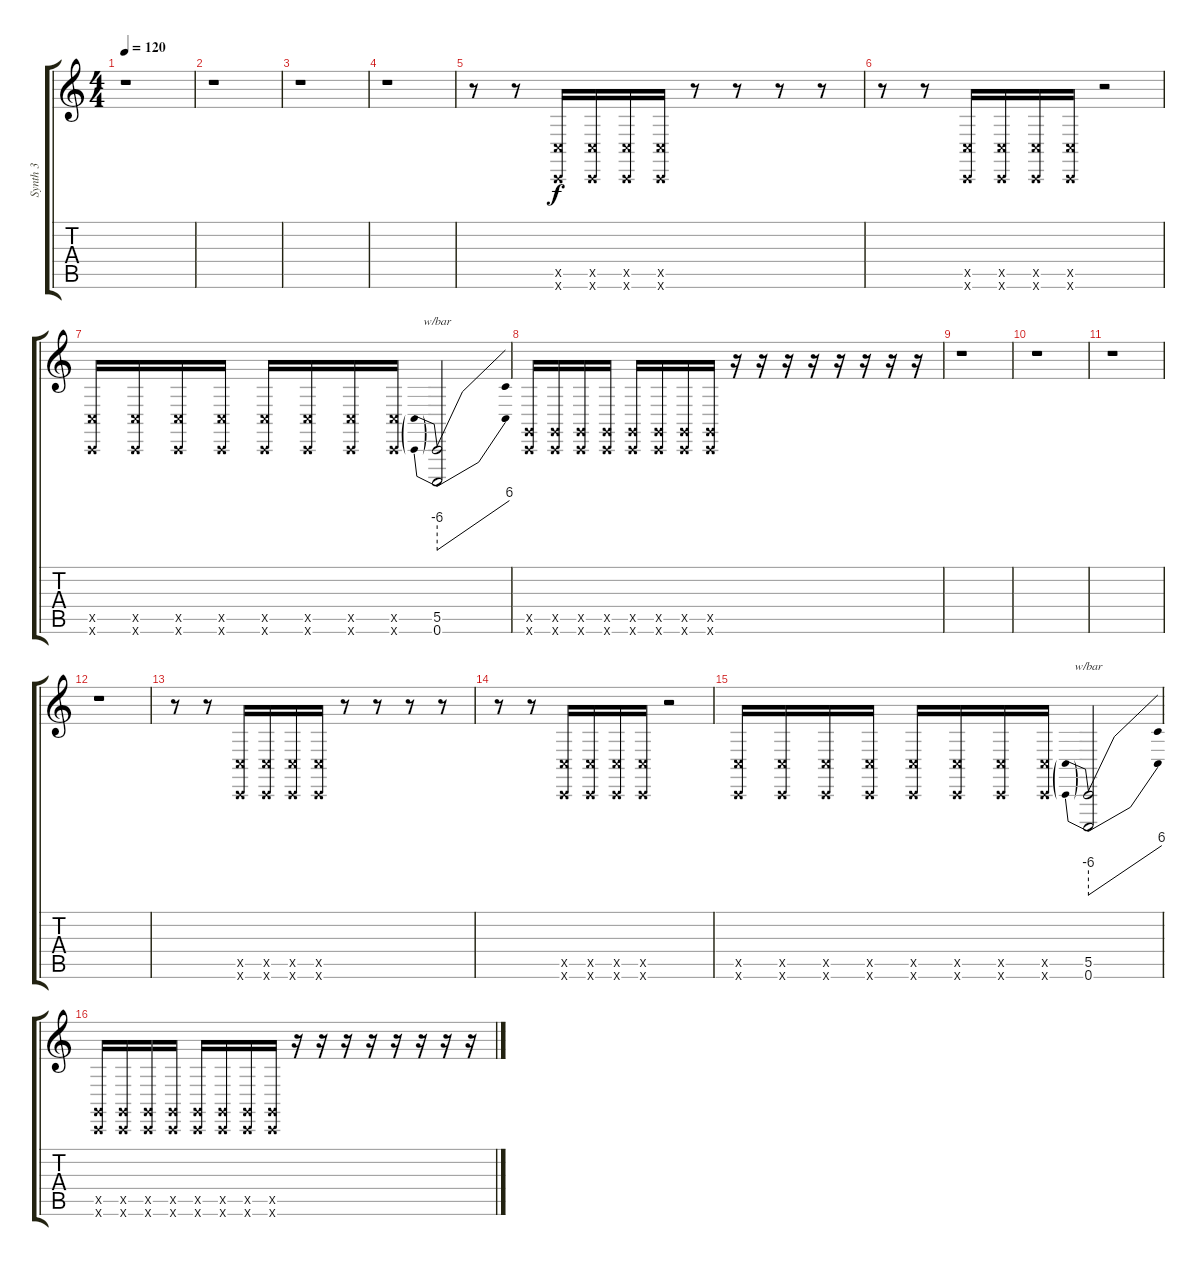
\track ("Synth 3" "Synth 3") {instrument lead2sawtooth}
\staff {score tabs}
\tuning (D4 A3 F3 C3 G2 C2) {hide}
\ts (4 4)
\tempo 120
\clef g2
\ks c
r.1{dy f} |
r.1 |
r.1 |
r.1 |
r.8 r.8 (5.5{x} 0.6{x}).16 (5.5{x} 0.6{x}).16 (5.5{x} 0.6{x}).16 (5.5{x} 0.6{x}).16 r.8 r.8 r.8 r.8 |
r.8 r.8 (5.5{x} 0.6{x}).16 (5.5{x} 0.6{x}).16 (5.5{x} 0.6{x}).16 (5.5{x} 0.6{x}).16 r.2 |
(5.5{x} 0.6{x}).16 (5.5{x} 0.6{x}).16 (5.5{x} 0.6{x}).16 (5.5{x} 0.6{x}).16 (5.5{x} 0.6{x}).16 (5.5{x} 0.6{x}).16 (5.5{x} 0.6{x}).16 (5.5{x} 0.6{x}).16 (5.5 0.6).2{tbe (predivedive default 0 -24 60 24)} |
(0.5{x} 0.6{x}).16 (0.5{x} 0.6{x}).16 (0.5{x} 0.6{x}).16 (0.5{x} 0.6{x}).16 (0.5{x} 0.6{x}).16 (0.5{x} 0.6{x}).16 (0.5{x} 0.6{x}).16 (0.5{x} 0.6{x}).16 r.16 r.16 r.16 r.16 r.16 r.16 r.16 r.16 |
r.1 |
r.1 |
r.1 |
r.1 |
r.8 r.8 (5.5{x} 0.6{x}).16 (5.5{x} 0.6{x}).16 (5.5{x} 0.6{x}).16 (5.5{x} 0.6{x}).16 r.8 r.8 r.8 r.8 |
r.8 r.8 (5.5{x} 0.6{x}).16 (5.5{x} 0.6{x}).16 (5.5{x} 0.6{x}).16 (5.5{x} 0.6{x}).16 r.2 |
(5.5{x} 0.6{x}).16 (5.5{x} 0.6{x}).16 (5.5{x} 0.6{x}).16 (5.5{x} 0.6{x}).16 (5.5{x} 0.6{x}).16 (5.5{x} 0.6{x}).16 (5.5{x} 0.6{x}).16 (5.5{x} 0.6{x}).16 (5.5 0.6).2{tbe (predivedive default 0 -24 60 24)} |
(0.5{x} 0.6{x}).16 (0.5{x} 0.6{x}).16 (0.5{x} 0.6{x}).16 (0.5{x} 0.6{x}).16 (0.5{x} 0.6{x}).16 (0.5{x} 0.6{x}).16 (0.5{x} 0.6{x}).16 (0.5{x} 0.6{x}).16 r.16 r.16 r.16 r.16 r.16 r.16 r.16 r.16
